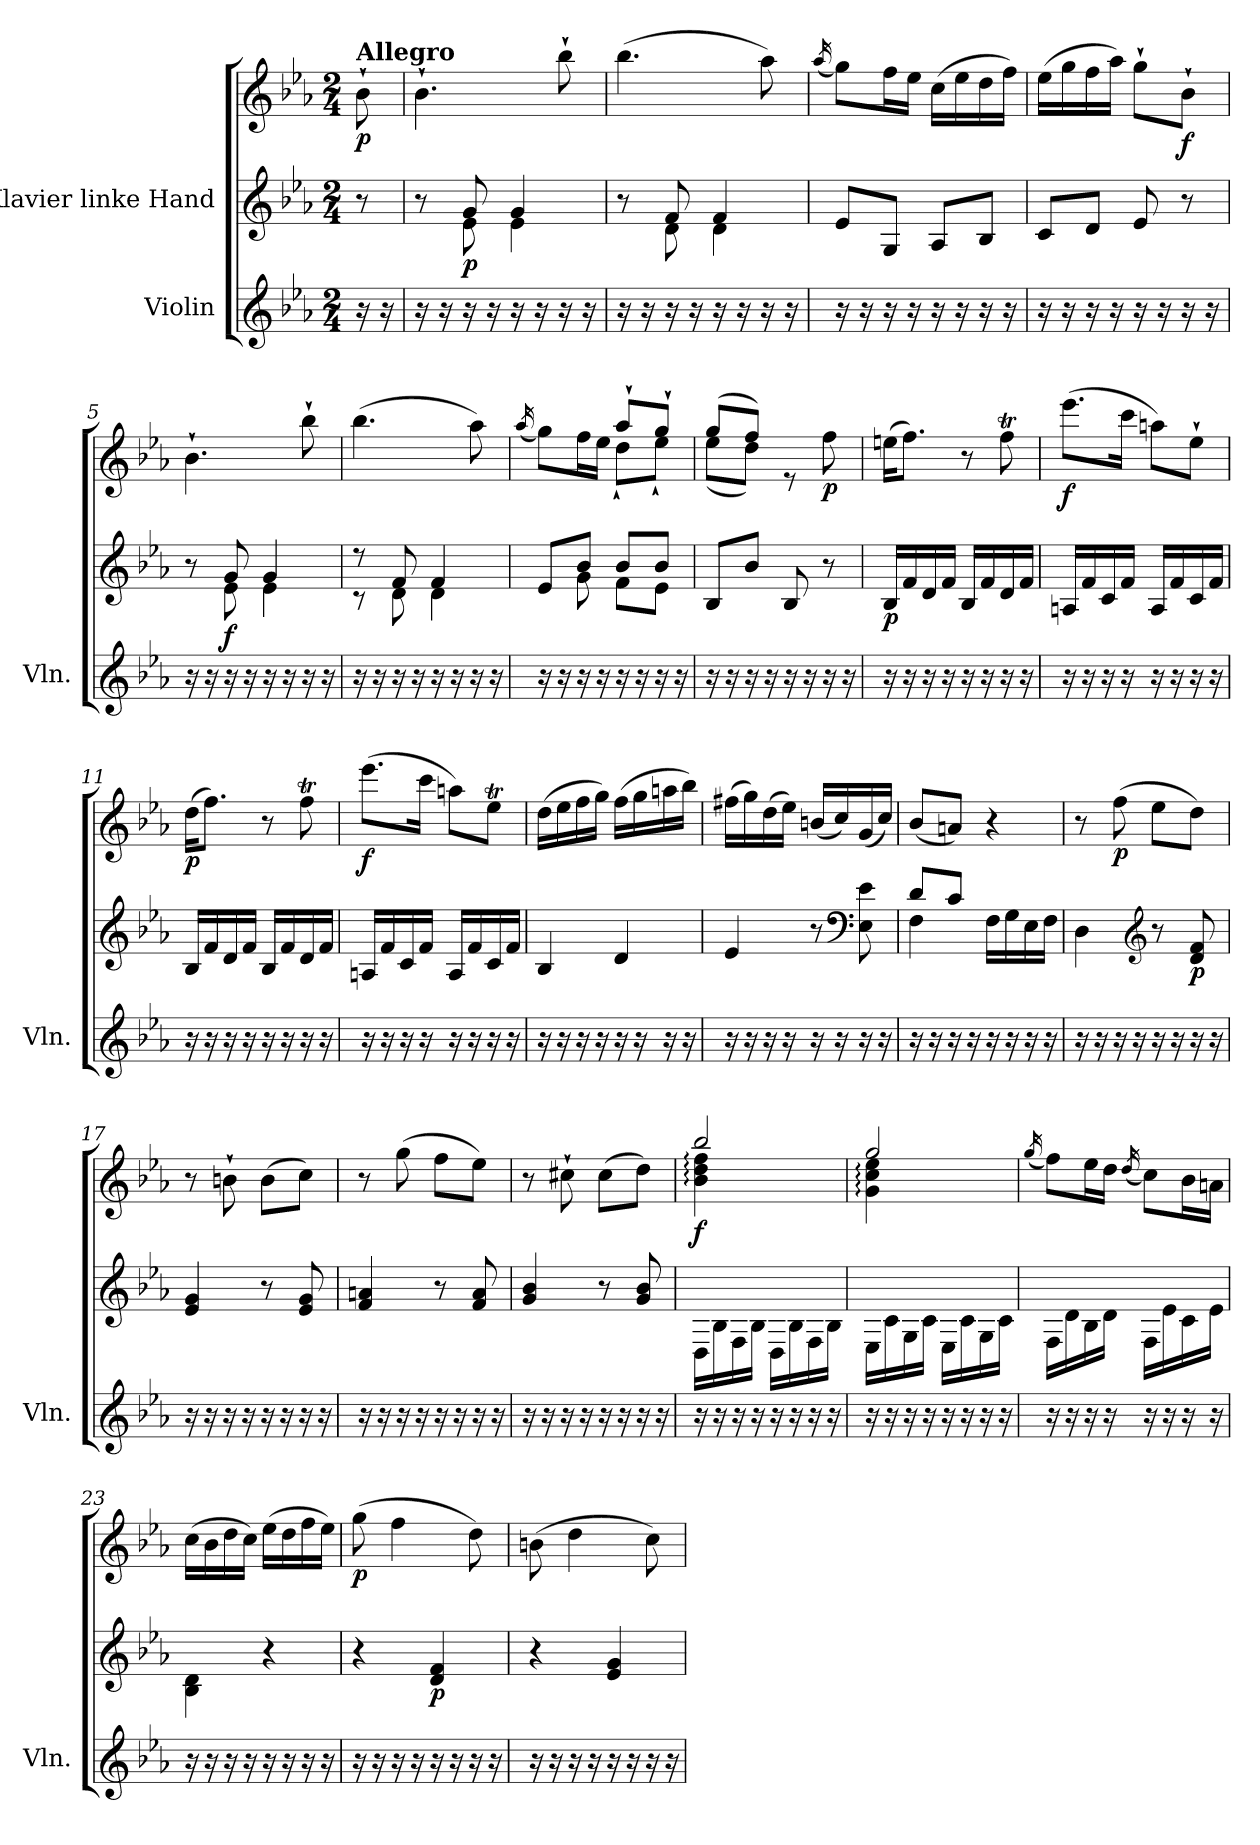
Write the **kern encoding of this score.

**kern	**kern	**kern	**dynam
*part2	*part1	*part1	*part1
*staff3	*staff2	*staff1	*staff1/2
*I"Violin	*I"Klavier linke Hand	*	*
*I'Vln.	*	*	*
*clefG2	*clefG2	*clefG2	*
*k[b-e-a-]	*k[b-e-a-]	*k[b-e-a-]	*
*M2/4	*M2/4	*M2/4	*
=	=	=	=
*	*^	*	*
!	!	!	!LO:TX:a:B:t=Allegro	!
!	!	!	!	!LO:DY:b
16r	8r	8ryy	8b-`\	p
16r	.	.	.	.
=1	=1	=1	=1	=1
16r	8r	8ryy	4.b-`\	.
16r	.	.	.	.
!	!	!	!	!LO:DY:b=2
16r	8g/	8e-\	.	p
16r	.	.	.	.
16r	4g/	4e-\	.	.
16r	.	.	.	.
16r	.	.	8bb-`\	.
16r	.	.	.	.
=2	=2	=2	=2	=2
16r	8r	8ryy	(>4.bb-\	.
16r	.	.	.	.
16r	8f/	8d\	.	.
16r	.	.	.	.
16r	4f/	4d\	.	.
16r	.	.	.	.
16r	.	.	8aa-\)	.
16r	.	.	.	.
*	*v	*v	*	*
=3	=3	=3	=3
.	.	(<16qaa-/	.
16r	8e-/L	8gg\L)	.
16r	.	.	.
16r	8G/J	16ff\L	.
16r	.	16ee-\JJ	.
16r	8A-/L	(>16cc\LL	.
16r	.	16ee-\	.
16r	8B-/J	16dd\	.
16r	.	16ff\JJ)	.
=4	=4	=4	=4
16r	8c/L	(>16ee-\LL	.
16r	.	16gg\	.
16r	8d/J	16ff\	.
16r	.	16aa-\JJ)	.
16r	8e-/	8gg`\L	.
16r	.	.	.
!	!	!	!LO:DY:b
16r	8r	8b-`\J	f
16r	.	.	.
=5	=5	=5	=5
*	*^	*	*
16r	8r	8ryy	4.b-`\	.
16r	.	.	.	.
!	!	!	!	!LO:DY:b=2
16r	8g/	8e-\	.	f
16r	.	.	.	.
16r	4g/	4e-\	.	.
16r	.	.	.	.
16r	.	.	8bb-`\	.
16r	.	.	.	.
!!LO:LB:g=z
=6	=6	=6	=6	=6
16r	8r	8r	(>4.bb-\	.
16r	.	.	.	.
16r	8f/	8d\	.	.
16r	.	.	.	.
16r	4f/	4d\	.	.
16r	.	.	.	.
16r	.	.	8aa-\)	.
16r	.	.	.	.
=7	=7	=7	=7	=7
.	.	.	(<16qaa-/	.
*	*	*	*^	*
16r	8e-/L	8ryy	8gg\L)	4ryy	.
16r	.	.	.	.	.
16r	8b-/J	8g\	16ff\L	.	.
16r	.	.	16ee-\JJ	.	.
16r	8b-/L	8f\L	8aa-`/L	8dd`\L	.
16r	.	.	.	.	.
16r	8b-/J	8e-\J	8gg`/J	8ee-`\J	.
16r	.	.	.	.	.
*	*v	*v	*	*	*
=8	=8	=8	=8	=8
16r	8B-/L	(>8gg/L	(<8ee-\L	.
16r	.	.	.	.
16r	8b-/J	8ff/J)	8dd\J)	.
16r	.	.	.	.
16r	8B-/	8re	4ryy	.
16r	.	.	.	.
!	!	!	!	!LO:DY:b
16r	8r	8ff\	.	p
16r	.	.	.	.
*	*	*v	*v	*
=9	=9	=9	=9
!	!	!	!LO:DY:b=2
16r	16B-/LL	(>16een\KL	p
16r	16f/	8.ff\J)	.
16r	16d/	.	.
16r	16f/JJ	.	.
16r	16B-/LL	8r	.
16r	16f/	.	.
16r	16d/	8ffT\	.
16r	16f/JJ	.	.
=10	=10	=10	=10
!	!	!	!LO:DY:b
16r	16An/LL	(>8.eee-\L	f
16r	16f/	.	.
16r	16c/	.	.
16r	16f/JJ	16ccc\Jk	.
16r	16A/LL	8aan\L)	.
16r	16f/	.	.
16r	16c/	8ee-`\J	.
16r	16f/JJ	.	.
!!LO:LB:g=z
=11	=11	=11	=11
!	!	!	!LO:DY:b
16r	16B-/LL	(>16dd\KL	p
16r	16f/	8.ff\J)	.
16r	16d/	.	.
16r	16f/JJ	.	.
16r	16B-/LL	8r	.
16r	16f/	.	.
16r	16d/	8ffT\	.
16r	16f/JJ	.	.
=12	=12	=12	=12
!	!	!	!LO:DY:b
16r	16An/LL	(>8.eee-\L	f
16r	16f/	.	.
16r	16c/	.	.
16r	16f/JJ	16ccc\Jk	.
16r	16A/LL	8aan\L)	.
16r	16f/	.	.
16r	16c/	8ee-T\J	.
16r	16f/JJ	.	.
=13	=13	=13	=13
16r	4B-/	(>16dd\LL	.
16r	.	16ee-\	.
16r	.	16ff\	.
16r	.	16gg\JJ)	.
16r	4d/	(>16ff\LL	.
16r	.	16gg\	.
16r	.	16aan\	.
16r	.	16bb-\JJ)	.
=14	=14	=14	=14
16r	4e-/	(>16ff#X\LL	.
16r	.	16gg\)	.
16r	.	(>16dd\	.
16r	.	16ee-\JJ)	.
16r	8r	(<16bn/LL	.
16r	.	16cc/)	.
*	*clefF4	*	*
16r	8E-\ 8e-\	(<16g/	.
16r	.	16cc/JJ)	.
=15	=15	=15	=15
*	*^	*	*
16r	8d/L	4F\	(<8b-/L	.
16r	.	.	.	.
16r	8c/J	.	8an/J)	.
16r	.	.	.	.
16r	16F\LL	4ryy	4r	.
16r	16G\	.	.	.
16r	16E-\	.	.	.
16r	16F\JJ	.	.	.
*	*v	*v	*	*
!!LO:PB:g=z
=16	=16	=16	=16
16r	4D\	8r	.
16r	.	.	.
!	!	!	!LO:DY:b
16r	.	(>8ff\	p
16r	.	.	.
*	*clefG2	*	*
16r	8r	8ee-\L	.
16r	.	.	.
!	!	!	!LO:DY:b=2
16r	8d/ 8f/	8dd\J)	p
16r	.	.	.
=17	=17	=17	=17
16r	4e-/ 4g/	8r	.
16r	.	.	.
16r	.	8bn`\	.
16r	.	.	.
16r	8r	(>8b\L	.
16r	.	.	.
16r	8e-/ 8g/	8cc\J)	.
16r	.	.	.
=18	=18	=18	=18
16r	4f/ 4an/	8r	.
16r	.	.	.
16r	.	(>8gg\	.
16r	.	.	.
16r	8r	8ff\L	.
16r	.	.	.
16r	8f/ 8a/	8ee-\J)	.
16r	.	.	.
=19	=19	=19	=19
16r	4g/ 4b-/	8r	.
16r	.	.	.
16r	.	8cc#X`\	.
16r	.	.	.
16r	8r	(>8cc#\L	.
16r	.	.	.
16r	8g/ 8b-/	8dd\J)	.
16r	.	.	.
=20	=20	=20	=20
*	*	*^	*
!	!	!	!	!LO:DY:b
16r	16D\LL	2bb-/	4b-\: 4dd\: 4ff\:	f
16r	16B-\	.	.	.
16r	16F\	.	.	.
16r	16B-\JJ	.	.	.
16r	16D\LL	.	4ryy	.
16r	16B-\	.	.	.
16r	16F\	.	.	.
16r	16B-\JJ	.	.	.
=21	=21	=21	=21	=21
16r	16E-\LL	2gg/	4g\: 4cc\: 4ee-\:	.
16r	16c\	.	.	.
16r	16G\	.	.	.
16r	16c\JJ	.	.	.
16r	16E-\LL	.	4ryy	.
16r	16c\	.	.	.
16r	16G\	.	.	.
16r	16c\JJ	.	.	.
*	*	*v	*v	*
!!LO:LB:g=z
=22	=22	=22	=22
.	.	(<16qgg/	.
16r	16F\LL	8ff\L)	.
16r	16d\	.	.
16r	16B-\	16ee-\L	.
16r	16d\JJ	16dd\JJ	.
.	.	(<16qdd/	.
16r	16F\LL	8cc\L)	.
16r	16e-\	.	.
16r	16c\	16b-\L	.
16r	16e-\JJ	16an\JJ	.
=23	=23	=23	=23
16r	4B-\ 4d\	(>16cc\LL	.
16r	.	16b-\	.
16r	.	16dd\	.
16r	.	16cc\JJ)	.
16r	4r	(>16ee-\LL	.
16r	.	16dd\	.
16r	.	16ff\	.
16r	.	16ee-\JJ)	.
=24	=24	=24	=24
!	!	!	!LO:DY:b
16r	4r	(>8gg\	p
16r	.	.	.
16r	.	4ff\	.
16r	.	.	.
!	!	!	!LO:DY:b=2
16r	4d/ 4f/	.	p
16r	.	.	.
16r	.	8dd\)	.
16r	.	.	.
=25	=25	=25	=25
16r	4r	(>8bn\	.
16r	.	.	.
16r	.	4dd\	.
16r	.	.	.
16r	4e-/ 4g/	.	.
16r	.	.	.
16r	.	8cc\)	.
16r	.	.	.
=	=	=	=
*-	*-	*-	*-
